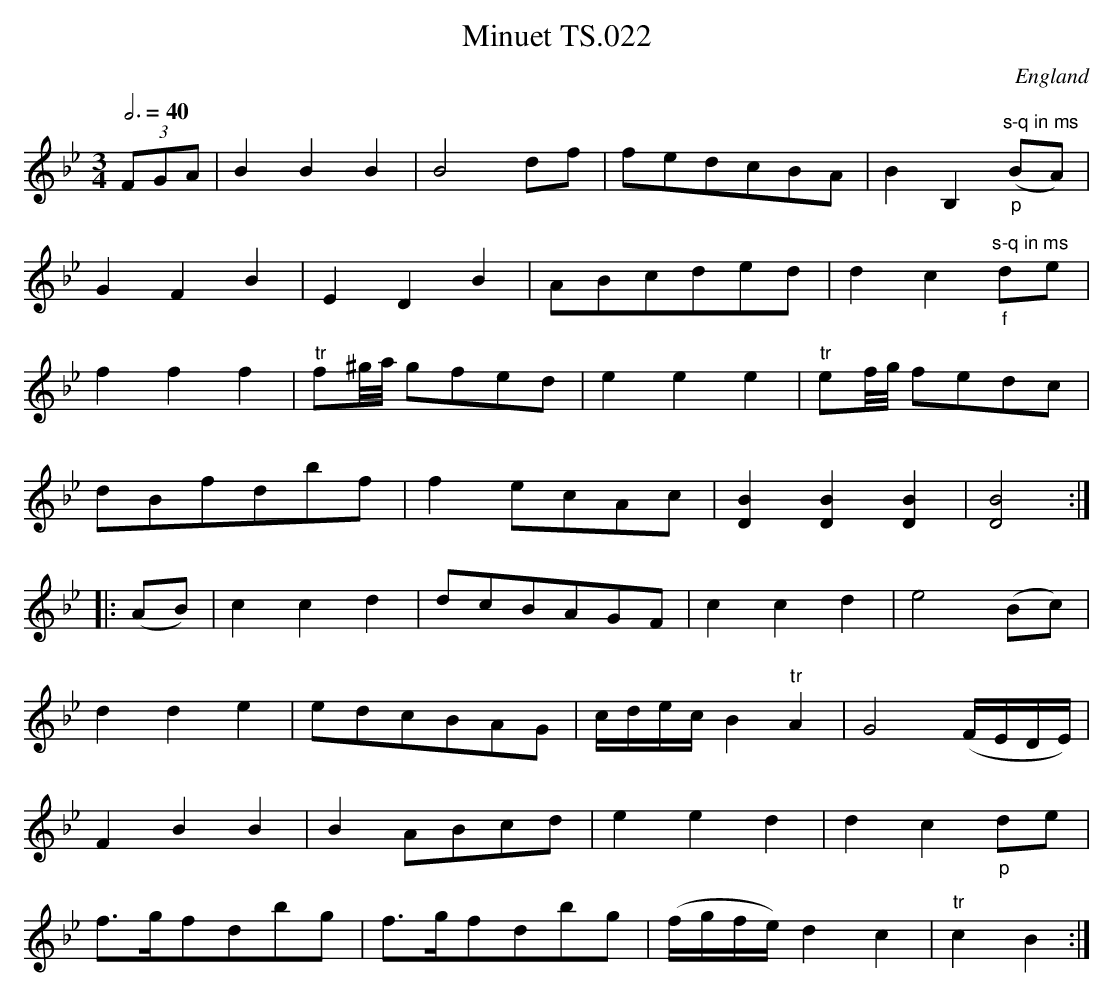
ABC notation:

X:1
T:Minuet TS.022
M:3/4
L:1/8
Q:3/4=40
O:England
notC:Prefixed as 'No.10' in MS
K:Bb major
(3FGA|B2B2B2|B4df|fedcBA|B2B,2"s-q in ms""_p"(BA)|!
G2F2B2|E2D2B2|ABcded|d2c2"s-q in ms""_f" de|!
f2f2f2|"tr"f^g//a// gfed|e2e2e2|"tr"ef//g// fedc|!
dBfdbf|f2 ecAc|[B2D2][B2D2][B2D2]|[B4D4]:|!
|:(AB)|c2c2d2|dcBAGF|c2c2d2|e4(Bc)|!
d2d2e2|edcBAG|c/d/e/c/B2"tr"A2|G4(F/E/D/E/)|!
F2B2B2|B2ABcd|e2e2d2|d2c2"_p"de|!
f>gfdbg|f>gfdbg|(f/g/f/e/)d2c2|"tr"c2B2:|]
